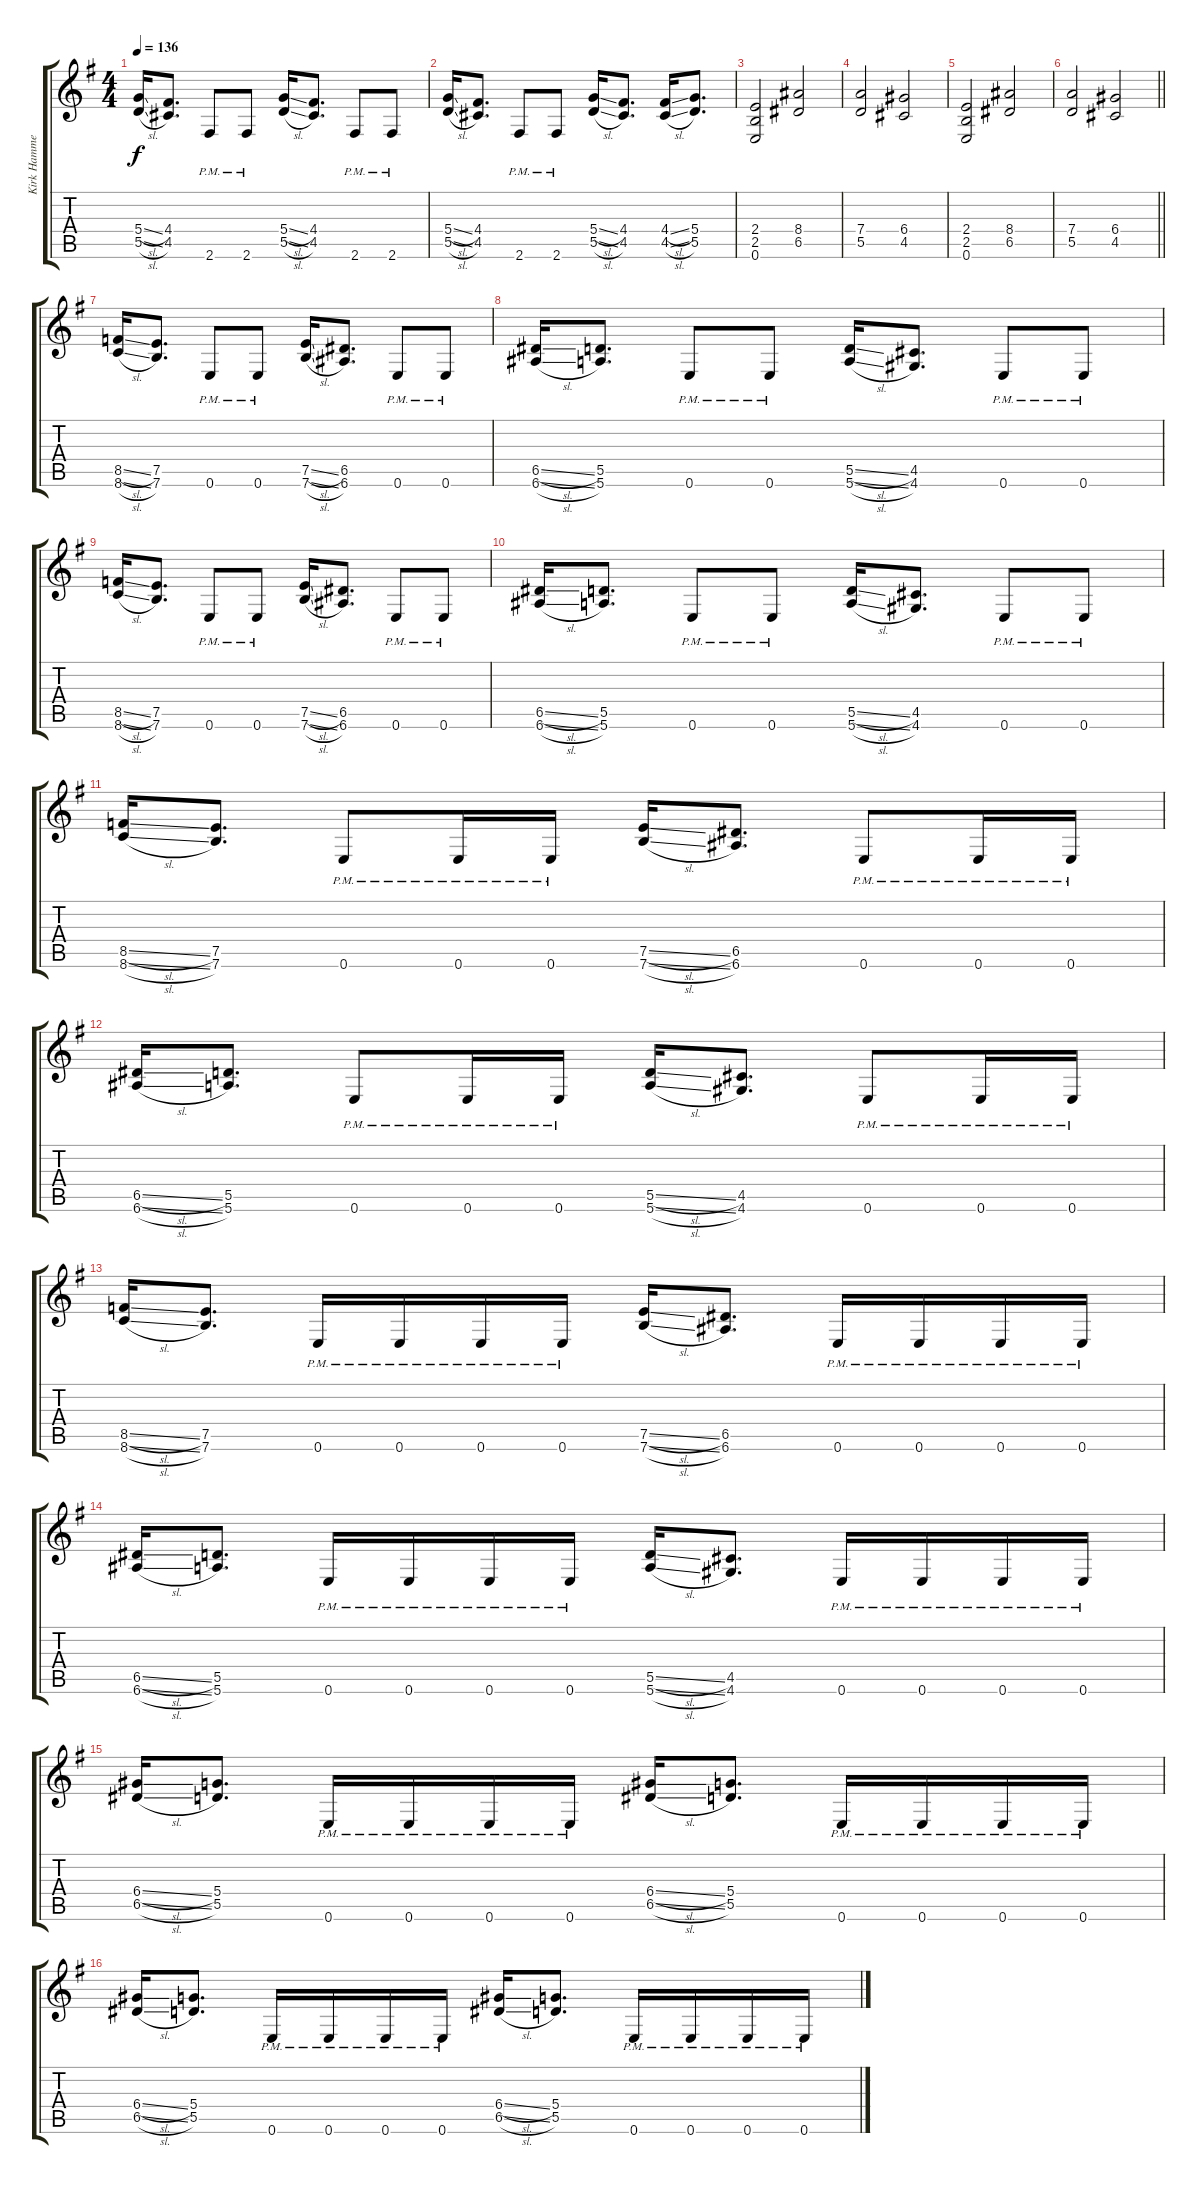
\track ("Kirk Hammett" "Kirk Hamme") {instrument overdrivenguitar}
\staff {score tabs}
\tuning (E4 B3 G3 D3 A2 E2) {hide}
\ts (4 4)
\tempo 136
\clef g2
\ks eminor
(5.4{sl} 5.5{sl}).16{dy f} (4.4 4.5).8{d} 2.6{pm}.8 2.6{pm}.8 (5.4{sl} 5.5{sl}).16 (4.4 4.5).8{d} 2.6{pm}.8 2.6{pm}.8 |
(5.4{sl} 5.5{sl}).16 (4.4 4.5).8{d} 2.6{pm}.8 2.6{pm}.8 (5.4{sl} 5.5{sl}).16 (4.4 4.5).8{d} (4.4{sl} 4.5{sl}).16 (5.4 5.5).8{d} |
(2.4 2.5 0.6).2 (8.4 6.5).2 |
(7.4 5.5).2 (6.4 4.5).2 |
(2.4 2.5 0.6).2 (8.4 6.5).2 |
\barLineRight lightlight
(7.4 5.5).2 (6.4 4.5).2 |
(8.5{sl} 8.6{sl}).16 (7.5 7.6).8{d} 0.6{pm}.8 0.6{pm}.8 (7.5{sl} 7.6{sl}).16 (6.5 6.6).8{d} 0.6{pm}.8 0.6{pm}.8 |
(6.5{sl} 6.6{sl}).16 (5.5 5.6).8{d} 0.6{pm}.8 0.6{pm}.8 (5.5{sl} 5.6{sl}).16 (4.5 4.6).8{d} 0.6{pm}.8 0.6{pm}.8 |
(8.5{sl} 8.6{sl}).16 (7.5 7.6).8{d} 0.6{pm}.8 0.6{pm}.8 (7.5{sl} 7.6{sl}).16 (6.5 6.6).8{d} 0.6{pm}.8 0.6{pm}.8 |
(6.5{sl} 6.6{sl}).16 (5.5 5.6).8{d} 0.6{pm}.8 0.6{pm}.8 (5.5{sl} 5.6{sl}).16 (4.5 4.6).8{d} 0.6{pm}.8 0.6{pm}.8 |
(8.5{sl} 8.6{sl}).16 (7.5 7.6).8{d} 0.6{pm}.8 0.6{pm}.16 0.6{pm}.16 (7.5{sl} 7.6{sl}).16 (6.5 6.6).8{d} 0.6{pm}.8 0.6{pm}.16 0.6{pm}.16 |
(6.5{sl} 6.6{sl}).16 (5.5 5.6).8{d} 0.6{pm}.8 0.6{pm}.16 0.6{pm}.16 (5.5{sl} 5.6{sl}).16 (4.5 4.6).8{d} 0.6{pm}.8 0.6{pm}.16 0.6{pm}.16 |
(8.5{sl} 8.6{sl}).16 (7.5 7.6).8{d} 0.6{pm}.16 0.6{pm}.16 0.6{pm}.16 0.6{pm}.16 (7.5{sl} 7.6{sl}).16 (6.5 6.6).8{d} 0.6{pm}.16 0.6{pm}.16 0.6{pm}.16 0.6{pm}.16 |
(6.5{sl} 6.6{sl}).16 (5.5 5.6).8{d} 0.6{pm}.16 0.6{pm}.16 0.6{pm}.16 0.6{pm}.16 (5.5{sl} 5.6{sl}).16 (4.5 4.6).8{d} 0.6{pm}.16 0.6{pm}.16 0.6{pm}.16 0.6{pm}.16 |
(6.4{sl} 6.5{sl}).16 (5.4 5.5).8{d} 0.6{pm}.16 0.6{pm}.16 0.6{pm}.16 0.6{pm}.16 (6.4{sl} 6.5{sl}).16 (5.4 5.5).8{d} 0.6{pm}.16 0.6{pm}.16 0.6{pm}.16 0.6{pm}.16 |
(6.4{sl} 6.5{sl}).16 (5.4 5.5).8{d} 0.6{pm}.16 0.6{pm}.16 0.6{pm}.16 0.6{pm}.16 (6.4{sl} 6.5{sl}).16 (5.4 5.5).8{d} 0.6{pm}.16 0.6{pm}.16 0.6{pm}.16 0.6{pm}.16
